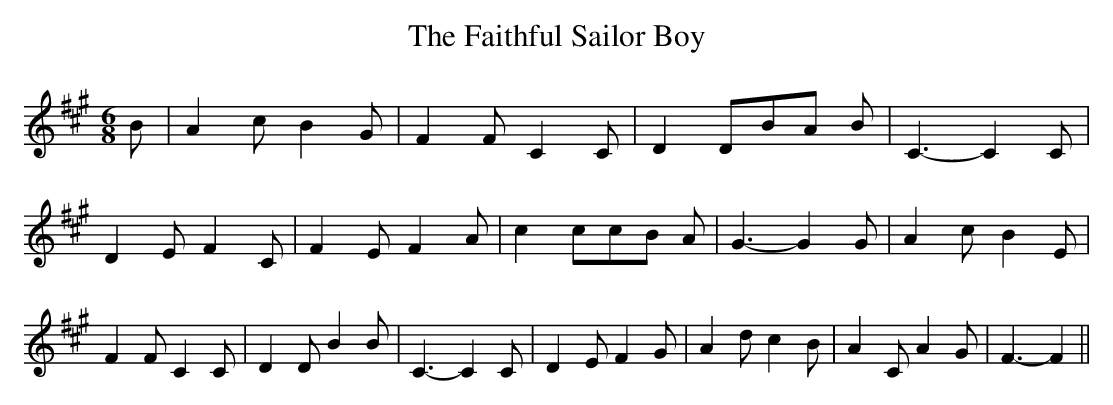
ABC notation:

X:1
T:The Faithful Sailor Boy
M:6/8
L:1/8
K:A
 B| A2 c B2 G| F2 F C2 C| D2 DB-A B| C3- C2 C| D2 E F2 C| F2 E F2 A|\
 c2 cc-B A| G3- G2 G| A2 c B2 E| F2 F C2 C| D2 D B2 B| C3- C2 C| D2 E F2 G|\
 A2 d c2 B| A2 C A2 G| F3- F2||
